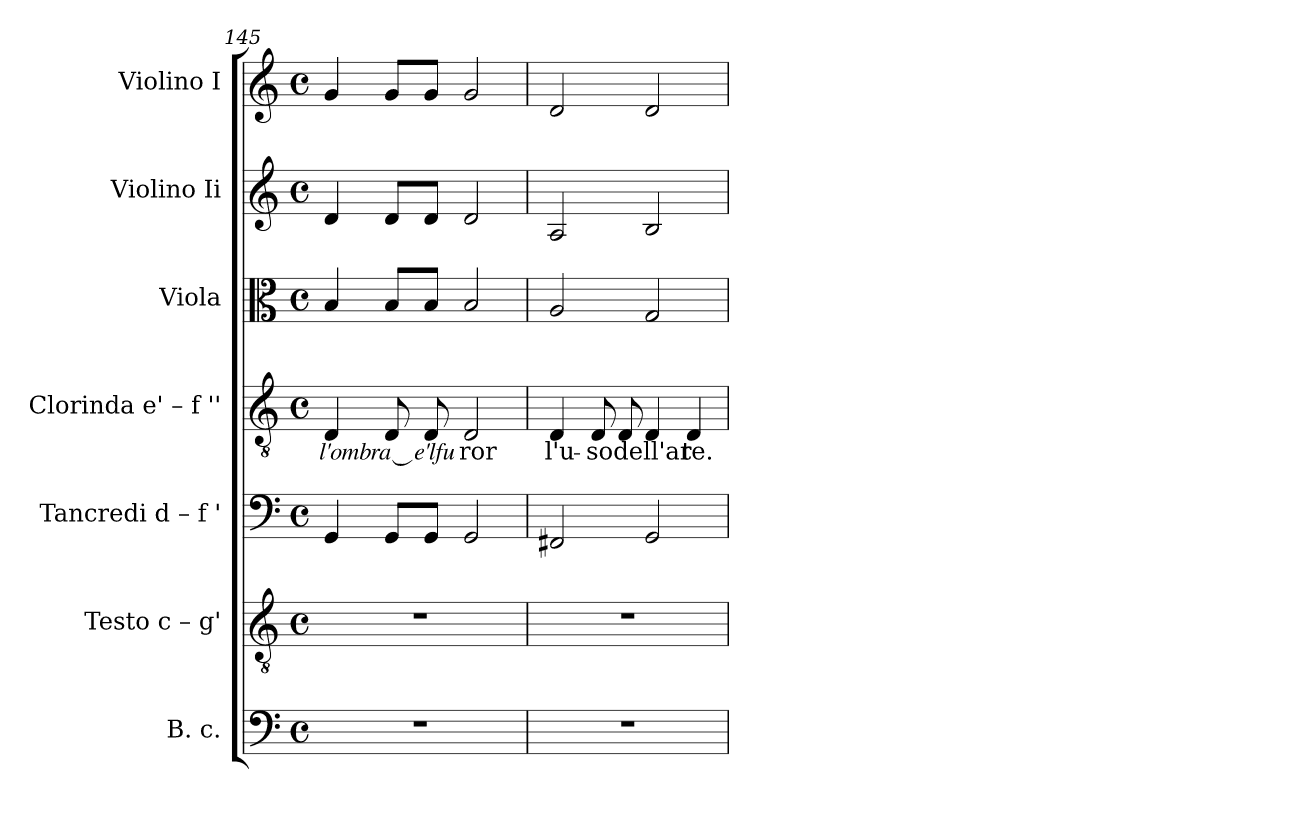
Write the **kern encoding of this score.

**kern	**kern	**kern	**kern	**text	**kern	**kern	**kern	**text
*part7	*part6	*part5	*part4	*part4	*part3	*part2	*part1	*part1
*staff7	*staff6	*staff5	*staff4	*staff4	*staff3	*staff2	*staff1	*staff1
*I"B. c.	*I"Testo  c – g'	*I"Tancredi  d – f '	*I"Clorinda  e' – f ''	*	*I"Viola	*I"Violino Ii	*I"Violino I	*
*clefF4	*clefGv2	*clefF4	*clefGv2	*	*clefC3	*clefG2	*clefG2	*
*k[]	*k[]	*k[]	*k[]	*	*k[]	*k[]	*k[]	*
*C:	*C:	*C:	*C:	*	*C:	*C:	*C:	*
*M4/4	*M4/4	*M4/4	*M4/4	*	*M4/4	*M4/4	*M4/4	*
*met(c)	*met(c)	*met(c)	*met(c)	*	*met(c)	*met(c)	*met(c)	*
=145	=145	=145	=145	=145	=145	=145	=145	=145
!	!	!	!	!LO:LY:b:cj	!	!	!	!LO:LY:b:cj
1r	1r	4GG/	4D/	l'ombra‿e'lfu-	4B/	4d/	4g/	.
!	!	!	!	!LO:LY:b:cj	!	!	!	!LO:LY:b:cj
.	.	8GG/L	8D/	--	8B/L	8d/L	8g/L	.
!	!	!	!	!LO:LY:b:cj	!	!	!	!LO:LY:b:cj
.	.	8GG/J	8D/	--	8B/J	8d/J	8g/J	.
!	!	!	!	!LO:LY:b:cj	!	!	!	!LO:LY:b:cj
.	.	2GG/	2D/	-ror	2B/	2d/	2g/	.
=146	=146	=146	=146	=146	=146	=146	=146	=146
!	!	!	!	!LO:LY:b:cj	!	!	!	!LO:LY:b:cj
1r	1r	2FF#X/	4D/	l'u-	2A/	2A/	2d/	.
!	!	!	!	!LO:LY:b:cj	!	!	!	!
.	.	.	8D/	-sodell'ar-	.	.	.	.
!	!	!	!	!LO:LY:b:cj	!	!	!	!
.	.	.	8D/	--	.	.	.	.
!	!	!	!	!LO:LY:b:cj	!	!	!	!LO:LY:b:cj
.	.	2GG/	4D/	--	2G/	2B/	2d/	.
!	!	!	!	!LO:LY:b:cj	!	!	!	!
.	.	.	4D/	-te.	.	.	.	.
=	=	=	=	=	=	=	=	=
*-	*-	*-	*-	*-	*-	*-	*-	*-
